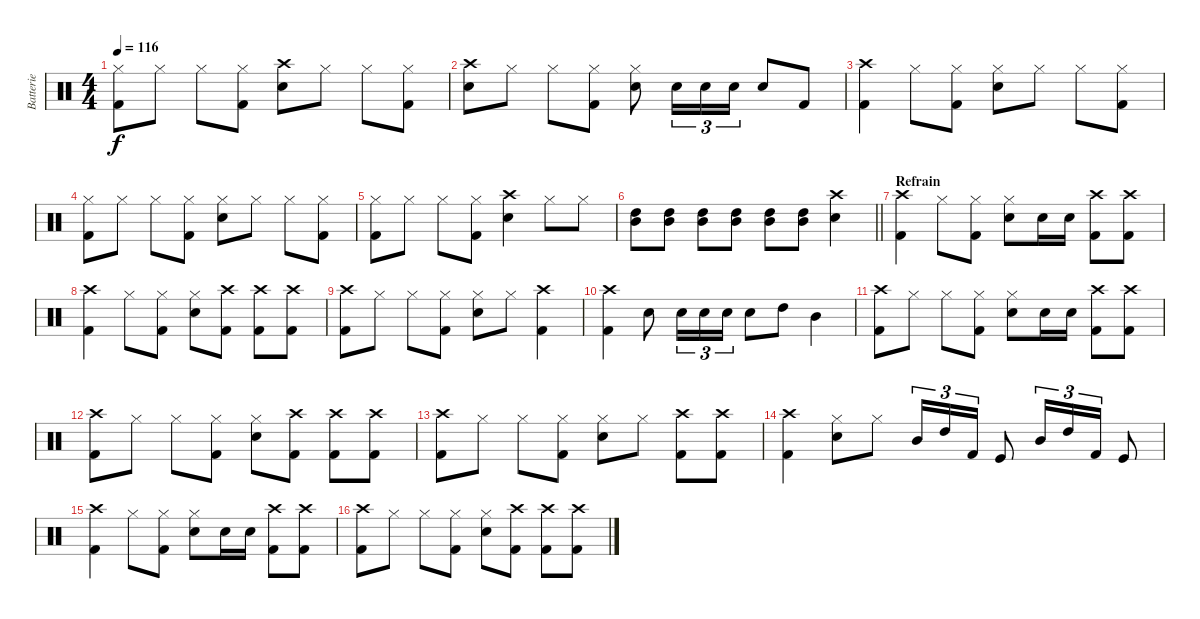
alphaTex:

\track ("Batterie" "Batterie") {instrument percussion}
\staff {score}
\articulation defaults
\ts (4 4)
\tempo 116
\clef neutral
\ks c
("Hi-Hat (closed)" "Kick (hit) 2").8{dy f} "Hi-Hat (closed)".8 "Hi-Hat (closed)".8 ("Hi-Hat (closed)" "Kick (hit) 2").8 ("Crash high (hit)" "Snare (hit) 2").8 "Hi-Hat (closed)".8 "Hi-Hat (closed)".8 ("Hi-Hat (closed)" "Kick (hit) 2").8 |
("Crash high (hit)" "Snare (hit) 2").8 "Hi-Hat (closed)".8 "Hi-Hat (closed)".8 ("Hi-Hat (closed)" "Kick (hit) 2").8 ("Hi-Hat (closed)" "Snare (hit) 2").8 "Snare (hit) 2".16{tu (3 2)} "Snare (hit) 2".16{tu (3 2)} "Snare (hit) 2".16{tu (3 2)} "Snare (hit) 2".8 "Kick (hit) 2".8 |
("Crash high (hit)" "Kick (hit) 2").4 "Hi-Hat (closed)".8 ("Hi-Hat (closed)" "Kick (hit) 2").8 ("Hi-Hat (closed)" "Snare (hit) 2").8 "Hi-Hat (closed)".8 "Hi-Hat (closed)".8 ("Hi-Hat (closed)" "Kick (hit) 2").8 |
("Hi-Hat (closed)" "Kick (hit) 2").8 "Hi-Hat (closed)".8 "Hi-Hat (closed)".8 ("Hi-Hat (closed)" "Kick (hit) 2").8 ("Hi-Hat (closed)" "Snare (hit) 2").8 "Hi-Hat (closed)".8 "Hi-Hat (closed)".8 ("Hi-Hat (closed)" "Kick (hit) 2").8 |
("Hi-Hat (closed)" "Kick (hit) 2").8 "Hi-Hat (closed)".8 "Hi-Hat (closed)".8 ("Hi-Hat (closed)" "Kick (hit) 2").8 ("Crash high (hit)" "Snare (hit) 2").4 "Hi-Hat (closed)".8 "Hi-Hat (closed)".8 |
\barLineRight lightlight
("Mid Tom (hit)" "High Tom (hit)").8 ("Mid Tom (hit)" "High Tom (hit)").8 ("Mid Tom (hit)" "High Tom (hit)").8 ("Mid Tom (hit)" "High Tom (hit)").8 ("Mid Tom (hit)" "High Tom (hit)").8 ("Mid Tom (hit)" "High Tom (hit)").8 ("Crash high (hit)" "Snare (hit) 2").4 |
\section ("" "Refrain")
("Crash high (hit)" "Kick (hit) 2").4 "Hi-Hat (closed)".8 ("Hi-Hat (closed)" "Kick (hit) 2").8 ("Hi-Hat (closed)" "Snare (hit) 2").8 "Snare (hit) 2".16 "Snare (hit) 2".16 ("Crash high (hit)" "Kick (hit) 2").8 ("Crash high (hit)" "Kick (hit) 2").8 |
("Crash high (hit)" "Kick (hit) 2").4 "Hi-Hat (closed)".8 ("Hi-Hat (closed)" "Kick (hit) 2").8 ("Hi-Hat (closed)" "Snare (hit) 2").8 ("Crash high (hit)" "Kick (hit) 2").8 ("Crash high (hit)" "Kick (hit) 2").8 ("Crash high (hit)" "Kick (hit) 2").8 |
("Crash high (hit)" "Kick (hit) 2").8 "Hi-Hat (closed)".8 "Hi-Hat (closed)".8 ("Hi-Hat (closed)" "Kick (hit) 2").8 ("Hi-Hat (closed)" "Snare (hit) 2").8 "Hi-Hat (closed)".8 ("Crash high (hit)" "Kick (hit) 2").4 |
("Crash high (hit)" "Kick (hit) 2").4 "Snare (hit) 2".8 "Snare (hit) 2".16{tu (3 2)} "Snare (hit) 2".16{tu (3 2)} "Snare (hit) 2".16{tu (3 2)} "Snare (hit) 2".8 "High Tom (hit)".8 "Mid Tom (hit)".4 |
("Crash high (hit)" "Kick (hit) 2").8 "Hi-Hat (closed)".8 "Hi-Hat (closed)".8 ("Hi-Hat (closed)" "Kick (hit) 2").8 ("Hi-Hat (closed)" "Snare (hit) 2").8 "Snare (hit) 2".16 "Snare (hit) 2".16 ("Crash high (hit)" "Kick (hit) 2").8 ("Crash high (hit)" "Kick (hit) 2").8 |
("Crash high (hit)" "Kick (hit) 2").8 "Hi-Hat (closed)".8 "Hi-Hat (closed)".8 ("Hi-Hat (closed)" "Kick (hit) 2").8 ("Hi-Hat (closed)" "Snare (hit) 2").8 ("Crash high (hit)" "Kick (hit) 2").8 ("Crash high (hit)" "Kick (hit) 2").8 ("Crash high (hit)" "Kick (hit) 2").8 |
("Crash high (hit)" "Kick (hit) 2").8 "Hi-Hat (closed)".8 "Hi-Hat (closed)".8 ("Hi-Hat (closed)" "Kick (hit) 2").8 ("Hi-Hat (closed)" "Snare (hit) 2").8 "Hi-Hat (closed)".8 ("Crash high (hit)" "Kick (hit) 2").8 ("Crash high (hit)" "Kick (hit) 2").8 |
("Crash high (hit)" "Kick (hit) 2").4 ("Hi-Hat (closed)" "Snare (hit) 2").8 "Hi-Hat (closed)".8 "Mid Tom (hit)".16{tu (3 2)} "High Tom (hit)".16{tu (3 2)} "Kick (hit) 2".16{tu (3 2)} "Kick (hit)".8 "Mid Tom (hit)".16{tu (3 2)} "High Tom (hit)".16{tu (3 2)} "Kick (hit) 2".16{tu (3 2)} "Kick (hit)".8 |
("Crash high (hit)" "Kick (hit) 2").4 "Hi-Hat (closed)".8 ("Hi-Hat (closed)" "Kick (hit) 2").8 ("Hi-Hat (closed)" "Snare (hit) 2").8 "Snare (hit) 2".16 "Snare (hit) 2".16 ("Crash high (hit)" "Kick (hit) 2").8 ("Crash high (hit)" "Kick (hit) 2").8 |
("Crash high (hit)" "Kick (hit) 2").8 "Hi-Hat (closed)".8 "Hi-Hat (closed)".8 ("Hi-Hat (closed)" "Kick (hit) 2").8 ("Hi-Hat (closed)" "Snare (hit) 2").8 ("Crash high (hit)" "Kick (hit) 2").8 ("Crash high (hit)" "Kick (hit) 2").8 ("Crash high (hit)" "Kick (hit) 2").8
